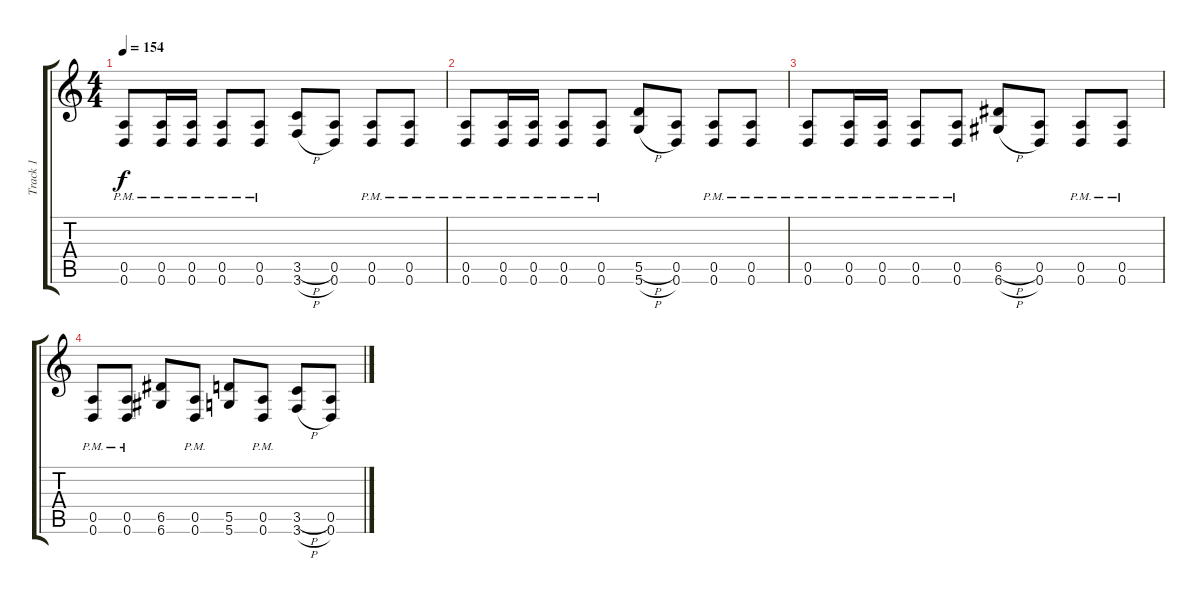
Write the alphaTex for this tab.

\track ("Track 1" "Track 1") {instrument distortionguitar}
\staff {score tabs}
\tuning (E4 B3 G3 D3 A2 D2) {hide}
\ts (4 4)
\tempo 154
\clef g2
\ks c
(0.5{pm} 0.6{pm}).8{dy f} (0.5{pm} 0.6{pm}).16 (0.5{pm} 0.6{pm}).16 (0.5{pm} 0.6{pm}).8 (0.5{pm} 0.6{pm}).8 (3.5{h} 3.6{h}).8 (0.5 0.6).8 (0.5{pm} 0.6{pm}).8 (0.5{pm} 0.6{pm}).8 |
(0.5{pm} 0.6{pm}).8 (0.5{pm} 0.6{pm}).16 (0.5{pm} 0.6{pm}).16 (0.5{pm} 0.6{pm}).8 (0.5{pm} 0.6{pm}).8 (5.5{h} 5.6{h}).8 (0.5 0.6).8 (0.5{pm} 0.6{pm}).8 (0.5{pm} 0.6{pm}).8 |
(0.5{pm} 0.6{pm}).8 (0.5{pm} 0.6{pm}).16 (0.5{pm} 0.6{pm}).16 (0.5{pm} 0.6{pm}).8 (0.5{pm} 0.6{pm}).8 (6.5{h} 6.6{h}).8 (0.5 0.6).8 (0.5{pm} 0.6{pm}).8 (0.5{pm} 0.6{pm}).8 |
(0.5{pm} 0.6{pm}).8 (0.5{pm} 0.6{pm}).8 (6.5 6.6).8 (0.5{pm} 0.6{pm}).8 (5.5 5.6).8 (0.5{pm} 0.6{pm}).8 (3.5{h} 3.6{h}).8 (0.5 0.6).8
